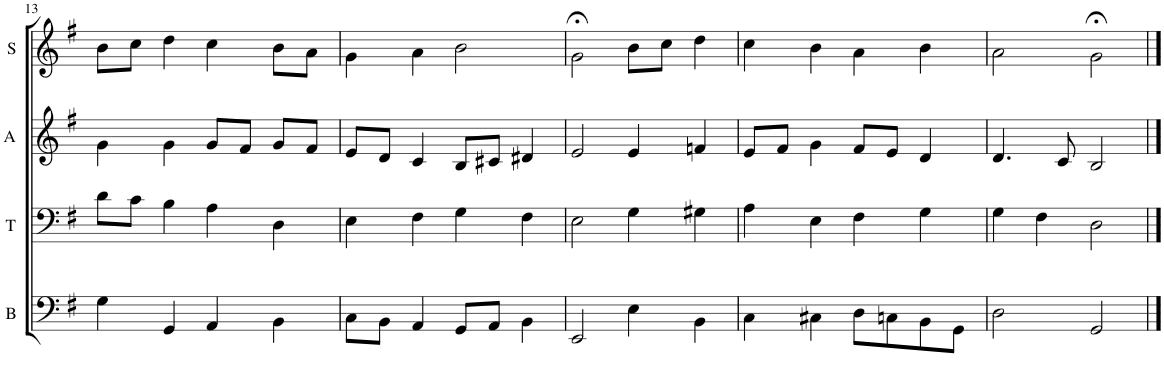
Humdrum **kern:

**kern	**kern	**kern	**kern
*part4	*part3	*part2	*part1
*staff4	*staff3	*staff2	*staff1
*I"B	*I"T	*I"A	*I"S
*I'B	*I'T	*I'A	*I'S
!!LO:PB:g=z
*clefF4	*clefF4	*clefG2	*clefG2
*k[f#]	*k[f#]	*k[f#]	*k[f#]
*M4/4	*M4/4	*M4/4	*M4/4
=13	=13	=13	=13
4G\	8d\L	4g\	8b\L
.	8c\J	.	8cc\J
4GG/	4B\	4g\	4dd\
4AA/	4A\	8g/L	4cc\
.	.	8f#/J	.
4BB\	4D\	8g/L	8b\L
.	.	8f#/J	8a\J
=14	=14	=14	=14
8C\L	4E\	8e/L	4g\
8BB\J	.	8d/J	.
4AA/	4F#\	4c/	4a\
8GG/L	4G\	8B/L	2b\
8AA/J	.	8c#X/J	.
4BB\	4F#\	4d#X/	.
=15	=15	=15	=15
2EE/	2E\	2e/	2g;<\
4E\	4G\	4e/	8b\L
.	.	.	8cc\J
4BB\	4G#X\	4fn/	4dd\
=16	=16	=16	=16
4C\	4A\	8e/L	4cc\
.	.	8f#/J	.
4C#X\	4E\	4g\	4b\
8D\L	4F#\	8f#/L	4a\
8Cn\	.	8e/J	.
8BB\	4G\	4d/	4b\
8GG\J	.	.	.
=17	=17	=17	=17
2D\	4G\	4.d/	2a\
.	4F#\	.	.
.	.	8c/	.
2GG/	2D\	2B/	2g;<\
==	==	==	==
*-	*-	*-	*-
